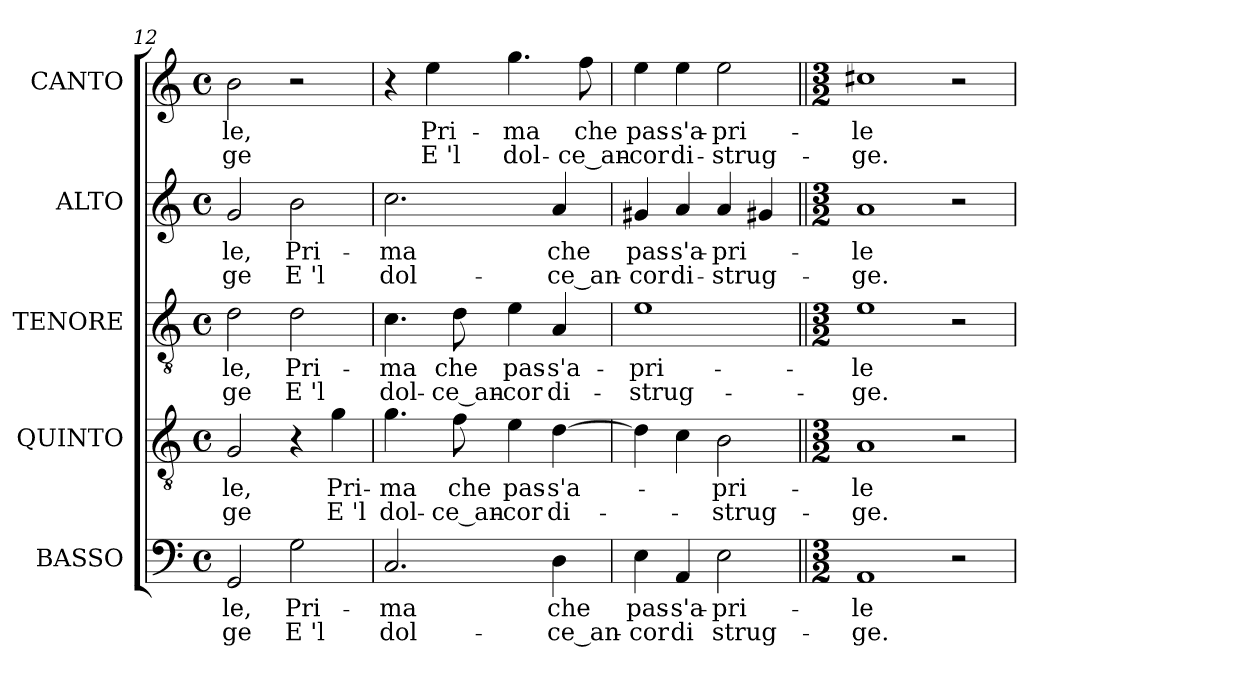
**kern	**text	**text	**kern	**text	**text	**kern	**text	**text	**kern	**text	**text	**kern	**text	**text
*part5	*part5	*part5	*part4	*part4	*part4	*part3	*part3	*part3	*part2	*part2	*part2	*part1	*part1	*part1
*staff5	*staff5	*staff5	*staff4	*staff4	*staff4	*staff3	*staff3	*staff3	*staff2	*staff2	*staff2	*staff1	*staff1	*staff1
*I"BASSO	*	*	*I"QUINTO	*	*	*I"TENORE	*	*	*I"ALTO	*	*	*I"CANTO	*	*
*I'B	*	*	*I'T	*	*	*	*	*	*	*	*	*	*	*
*clefF4	*	*	*clefGv2	*	*	*clefGv2	*	*	*clefG2	*	*	*clefG2	*	*
*	*	*	*ITrd7c12	*	*	*ITrd7c12	*	*	*	*	*	*	*	*
*k[]	*	*	*k[]	*	*	*k[]	*	*	*k[]	*	*	*k[]	*	*
*C:	*	*	*C:	*	*	*C:	*	*	*C:	*	*	*C:	*	*
*M4/4	*	*	*M4/4	*	*	*M4/4	*	*	*M4/4	*	*	*M4/4	*	*
*met(c)	*	*	*met(c)	*	*	*met(c)	*	*	*met(c)	*	*	*met(c)	*	*
=12	=12	=12	=12	=12	=12	=12	=12	=12	=12	=12	=12	=12	=12	=12
!	!LO:LY:b:color=#000000	!LO:LY:b:color=#000000	!	!	!	!	!	!	!	!	!	!	!	!
!	!	!	!	!LO:LY:b:color=#000000	!LO:LY:b:color=#000000	!	!	!	!	!	!	!	!	!
!	!	!	!	!	!	!	!LO:LY:b:color=#000000	!LO:LY:b:color=#000000	!	!	!	!	!	!
!	!	!	!	!	!	!	!	!	!	!LO:LY:b:color=#000000	!LO:LY:b:color=#000000	!	!	!
!	!	!	!	!	!	!	!	!	!	!	!	!	!LO:LY:b:color=#000000	!LO:LY:b:color=#000000
2GGi/	-le,	-ge	2GGi/	-le,	-ge	2Di\	-le,	-ge	2gi/	-le,	-ge	2bi\	-le,	-ge
!	!LO:LY:b:color=#000000	!LO:LY:b:color=#000000	!	!	!	!	!	!	!	!	!	!	!	!
!	!	!	!	!	!	!	!LO:LY:b:color=#000000	!LO:LY:b:color=#000000	!	!	!	!	!	!
!	!	!	!	!	!	!	!	!	!	!LO:LY:b:color=#000000	!LO:LY:b:color=#000000	!	!	!
2Gi\	Pri-	E 'l	4r	.	.	2Di\	Pri-	E 'l	2bi\	Pri-	E 'l	2r	.	.
!	!	!	!	!LO:LY:b:color=#000000	!LO:LY:b:color=#000000	!	!	!	!	!	!	!	!	!
.	.	.	4Gi\	Pri-	E 'l	.	.	.	.	.	.	.	.	.
=13	=13	=13	=13	=13	=13	=13	=13	=13	=13	=13	=13	=13	=13	=13
!	!LO:LY:b:color=#000000	!LO:LY:b:color=#000000	!	!	!	!	!	!	!	!	!	!	!	!
!	!	!	!	!LO:LY:b:color=#000000	!LO:LY:b:color=#000000	!	!	!	!	!	!	!	!	!
!	!	!	!	!	!	!	!LO:LY:b:color=#000000	!LO:LY:b:color=#000000	!	!	!	!	!	!
!	!	!	!	!	!	!	!	!	!	!LO:LY:b:color=#000000	!LO:LY:b:color=#000000	!	!	!
2.Ci/	-ma	dol-	4.Gi\	-ma	dol-	4.Ci\	-ma	dol-	2.cci\	-ma	dol-	4r	.	.
!	!	!	!	!	!	!	!	!	!	!	!	!	!LO:LY:b:color=#000000	!LO:LY:b:color=#000000
.	.	.	.	.	.	.	.	.	.	.	.	4eei\	Pri-	E 'l
!	!	!	!	!LO:LY:b:color=#000000	!LO:LY:b:color=#000000	!	!	!	!	!	!	!	!	!
!	!	!	!	!	!	!	!LO:LY:b:color=#000000	!LO:LY:b:color=#000000	!	!	!	!	!	!
.	.	.	8Fi\	che	-ce_an-	8Di\	che	-ce_an-	.	.	.	.	.	.
!	!	!	!	!LO:LY:b:color=#000000	!LO:LY:b:color=#000000	!	!	!	!	!	!	!	!	!
!	!	!	!	!	!	!	!LO:LY:b:color=#000000	!LO:LY:b:color=#000000	!	!	!	!	!	!
!	!	!	!	!	!	!	!	!	!	!	!	!	!LO:LY:b:color=#000000	!LO:LY:b:color=#000000
.	.	.	4Ei\	pas-	-cor	4Ei\	pas-	-cor	.	.	.	4.ggi\	-ma	dol-
!	!LO:LY:b:color=#000000	!LO:LY:b:color=#000000	!	!	!	!	!	!	!	!	!	!	!	!
!	!	!	!	!LO:LY:b:color=#000000	!LO:LY:b:color=#000000	!	!	!	!	!	!	!	!	!
!	!	!	!	!	!	!	!LO:LY:b:color=#000000	!LO:LY:b:color=#000000	!	!	!	!	!	!
!	!	!	!	!	!	!	!	!	!	!LO:LY:b:color=#000000	!LO:LY:b:color=#000000	!	!	!
4Di\	che	-ce_an-	[>4Di\	-s'a-	di-	4AAi/	-s'a-	di-	4ai/	che	-ce_an-	.	.	.
!	!	!	!	!	!	!	!	!	!	!	!	!	!LO:LY:b:color=#000000	!LO:LY:b:color=#000000
.	.	.	.	.	.	.	.	.	.	.	.	8ffi\	che	-ce_an-
=14	=14	=14	=14	=14	=14	=14	=14	=14	=14	=14	=14	=14	=14	=14
!	!LO:LY:b:color=#000000	!LO:LY:b:color=#000000	!	!	!	!	!	!	!	!	!	!	!	!
!	!	!	!	!	!	!	!LO:LY:b:color=#000000	!LO:LY:b:color=#000000	!	!	!	!	!	!
!	!	!	!	!	!	!	!	!	!	!LO:LY:b:color=#000000	!LO:LY:b:color=#000000	!	!	!
!	!	!	!	!	!	!	!	!	!	!	!	!	!LO:LY:b:color=#000000	!LO:LY:b:color=#000000
4Ei\	pas-	-cor	4Di\]	.	.	1Ei	-pri-	-strug-	4g#Xi/	pas-	-cor	4eei\	pas-	-cor
!	!LO:LY:b:color=#000000	!LO:LY:b:color=#000000	!	!	!	!	!	!	!	!	!	!	!	!
!	!	!	!	!	!	!	!	!	!	!LO:LY:b:color=#000000	!LO:LY:b:color=#000000	!	!	!
!	!	!	!	!	!	!	!	!	!	!	!	!	!LO:LY:b:color=#000000	!LO:LY:b:color=#000000
4AAi/	-s'a-	di	4Ci\	.	.	.	.	.	4ai/	-s'a-	di-	4eei\	-s'a-	di-
!	!LO:LY:b:color=#000000	!LO:LY:b:color=#000000	!	!	!	!	!	!	!	!	!	!	!	!
!	!	!	!	!LO:LY:b:color=#000000	!LO:LY:b:color=#000000	!	!	!	!	!	!	!	!	!
!	!	!	!	!	!	!	!	!	!	!LO:LY:b:color=#000000	!LO:LY:b:color=#000000	!	!	!
!	!	!	!	!	!	!	!	!	!	!	!	!	!LO:LY:b:color=#000000	!LO:LY:b:color=#000000
2Ei\	-pri-	strug-	2BBi\	-pri-	-strug-	.	.	.	4ai/	-pri-	-strug-	2eei\	-pri-	-strug-
.	.	.	.	.	.	.	.	.	4g#Xi/	.	.	.	.	.
=15||	=15||	=15||	=15||	=15||	=15||	=15||	=15||	=15||	=15||	=15||	=15||	=15||	=15||	=15||
*M3/2	*	*	*M3/2	*	*	*M3/2	*	*	*M3/2	*	*	*M3/2	*	*
!	!LO:LY:b:color=#000000	!LO:LY:b:color=#000000	!	!	!	!	!	!	!	!	!	!	!	!
!	!	!	!	!LO:LY:b:color=#000000	!LO:LY:b:color=#000000	!	!	!	!	!	!	!	!	!
!	!	!	!	!	!	!	!LO:LY:b:color=#000000	!LO:LY:b:color=#000000	!	!	!	!	!	!
!	!	!	!	!	!	!	!	!	!	!LO:LY:b:color=#000000	!LO:LY:b:color=#000000	!	!	!
*	*	*	*	*	*	*	*	*	*	*	*	*MM360	*	*
!	!	!	!	!	!	!	!	!	!	!	!	!	!LO:LY:b:color=#000000	!LO:LY:b:color=#000000
1AAi	-le	-ge.	1AAi	-le	-ge.	1Ei	-le	-ge.	1ai	-le	-ge.	1cc#Xi	-le	-ge.
2r	.	.	2r	.	.	2r	.	.	2r	.	.	2r	.	.
=	=	=	=	=	=	=	=	=	=	=	=	=	=	=
*-	*-	*-	*-	*-	*-	*-	*-	*-	*-	*-	*-	*-	*-	*-
